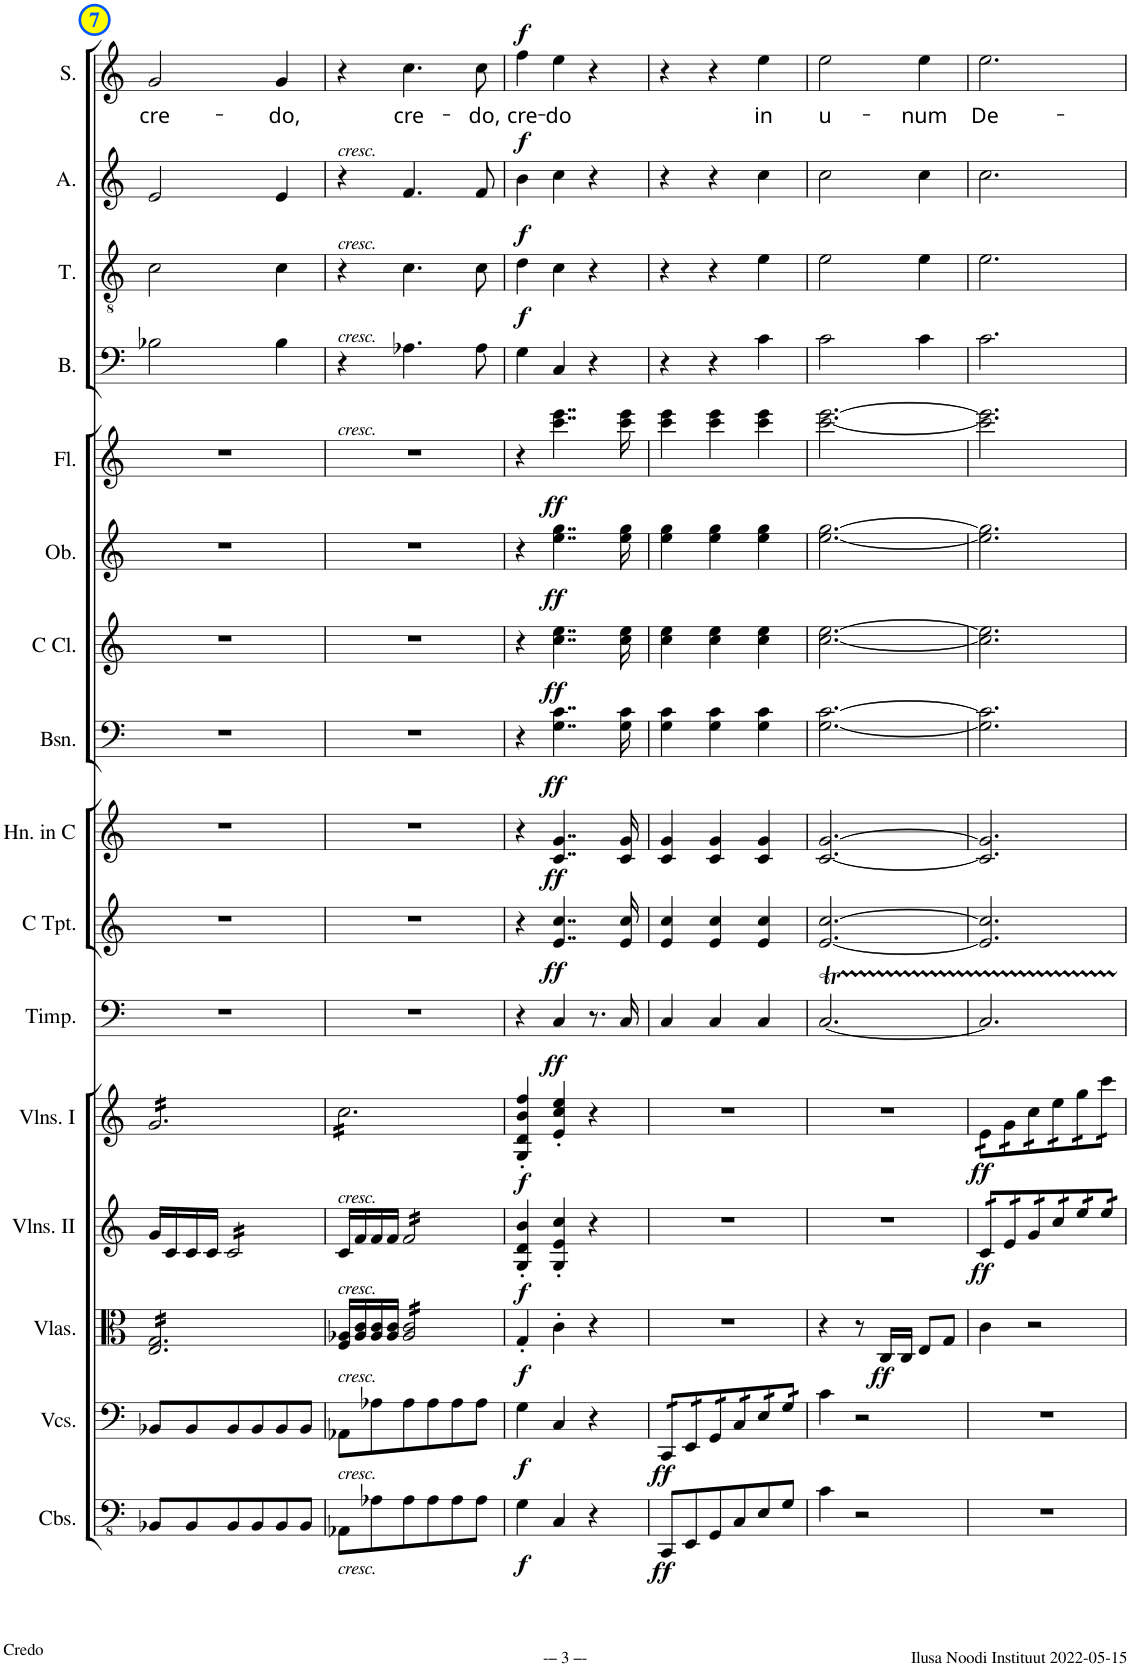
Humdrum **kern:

**kern	**dynam	**kern	**dynam	**kern	**dynam	**kern	**dynam	**kern	**dynam	**kern	**dynam	**kern	**dynam	**kern	**dynam	**kern	**dynam	**kern	**dynam	**kern	**dynam	**kern	**dynam	**kern	**dynam	**kern	**dynam	**kern	**dynam	**kern	**text	**dynam
*part16	*part16	*part15	*part15	*part14	*part14	*part13	*part13	*part12	*part12	*part11	*part11	*part10	*part10	*part9	*part9	*part8	*part8	*part7	*part7	*part6	*part6	*part5	*part5	*part4	*part4	*part3	*part3	*part2	*part2	*part1	*part1	*part1
*staff16	*staff16	*staff15	*staff15	*staff14	*staff14	*staff13	*staff13	*staff12	*staff12	*staff11	*staff11	*staff10	*staff10	*staff9	*staff9	*staff8	*staff8	*staff7	*staff7	*staff6	*staff6	*staff5	*staff5	*staff4	*staff4	*staff3	*staff3	*staff2	*staff2	*staff1	*staff1	*staff1
*I"Contrabasses	*	*I"Violoncellos	*	*I"Violas	*	*I"Violins II	*	*I"Violins I	*	*I"Timpani	*	*I"C Trumpet	*	*I"Horn in C	*	*I"Bassoon	*	*I"C Clarinet	*	*I"Oboe	*	*I"Flute	*	*I"Bass	*	*I"Tenor	*	*I"Alto	*	*I"Soprano	*	*
*I'Cbs.	*	*I'Vcs.	*	*I'Vlas.	*	*I'Vlns. II	*	*I'Vlns. I	*	*I'Timp.	*	*I'C Tpt.	*	*I'Hn. in C	*	*I'Bsn.	*	*I'C Cl.	*	*I'Ob.	*	*I'Fl.	*	*I'B.	*	*I'T.	*	*I'A.	*	*I'S.	*	*
!!LO:PB:g=z
*clefFv4	*	*clefF4	*	*clefC3	*	*clefG2	*	*clefG2	*	*clefF4	*	*clefG2	*	*clefG2	*	*clefF4	*	*clefG2	*	*clefG2	*	*clefG2	*	*clefF4	*	*clefGv2	*	*clefG2	*	*clefG2	*	*
*	*	*	*	*	*	*	*	*	*	*	*	*	*	*Trd4c7	*	*	*	*Trd1c2	*	*	*	*	*	*	*	*	*	*	*	*	*	*
*k[]	*	*k[]	*	*k[]	*	*k[]	*	*k[]	*	*k[]	*	*k[]	*	*k[]	*	*k[]	*	*k[]	*	*k[]	*	*k[]	*	*k[]	*	*k[]	*	*k[]	*	*k[]	*	*
*M3/4	*	*M3/4	*	*M3/4	*	*M3/4	*	*M3/4	*	*M3/4	*	*M3/4	*	*M3/4	*	*M3/4	*	*M3/4	*	*M3/4	*	*M3/4	*	*M3/4	*	*M3/4	*	*M3/4	*	*M3/4	*	*
=7	=7	=7	=7	=7	=7	=7	=7	=7	=7	=7	=7	=7	=7	=7	=7	=7	=7	=7	=7	=7	=7	=7	=7	=7	=7	=7	=7	=7	=7	=7	=7	=7
!	!	!	!	!	!	!	!	!	!	!	!	!	!	!	!	!	!	!	!	!	!	!	!	!	!	!	!	!	!	!	!LO:LY:b	!
*	*	*	*	*tremolo	*	*	*	*	*	*	*	*	*	*	*	*	*	*	*	*	*	*	*	*	*	*	*	*	*	*	*	*
*	*	*	*	*	*	*	*	*tremolo	*	*	*	*	*	*	*	*	*	*	*	*	*	*	*	*	*	*	*	*	*	*	*	*
8BBB-X/L	.	8BB-X/L	.	16E/ 16G/LL	.	16g/LL	.	16g/LL	.	2.r	.	2.r	.	2.r	.	2.r	.	2.r	.	2.r	.	2.r	.	2B-X\	.	2c\	.	2e/	.	2g/	cre-	.
.	.	.	.	16E/ 16G/	.	16c/	.	16g/	.	.	.	.	.	.	.	.	.	.	.	.	.	.	.	.	.	.	.	.	.	.	.	.
8BBB-/	.	8BB-/	.	16E/ 16G/	.	16c/	.	16g/	.	.	.	.	.	.	.	.	.	.	.	.	.	.	.	.	.	.	.	.	.	.	.	.
.	.	.	.	16E/ 16G/	.	16c/JJ	.	16g/	.	.	.	.	.	.	.	.	.	.	.	.	.	.	.	.	.	.	.	.	.	.	.	.
*	*	*	*	*	*	*tremolo	*	*	*	*	*	*	*	*	*	*	*	*	*	*	*	*	*	*	*	*	*	*	*	*	*	*
8BBB-/	.	8BB-/	.	16E/ 16G/	.	16c/LL	.	16g/	.	.	.	.	.	.	.	.	.	.	.	.	.	.	.	.	.	.	.	.	.	.	.	.
.	.	.	.	16E/ 16G/	.	16c/	.	16g/	.	.	.	.	.	.	.	.	.	.	.	.	.	.	.	.	.	.	.	.	.	.	.	.
8BBB-/	.	8BB-/	.	16E/ 16G/	.	16c/	.	16g/	.	.	.	.	.	.	.	.	.	.	.	.	.	.	.	.	.	.	.	.	.	.	.	.
.	.	.	.	16E/ 16G/	.	16c/	.	16g/	.	.	.	.	.	.	.	.	.	.	.	.	.	.	.	.	.	.	.	.	.	.	.	.
!	!	!	!	!	!	!	!	!	!	!	!	!	!	!	!	!	!	!	!	!	!	!	!	!	!	!	!	!	!	!	!LO:LY:b	!
8BBB-/	.	8BB-/	.	16E/ 16G/	.	16c/	.	16g/	.	.	.	.	.	.	.	.	.	.	.	.	.	.	.	4B-\	.	4c\	.	4e/	.	4g/	-do,	.
.	.	.	.	16E/ 16G/	.	16c/	.	16g/	.	.	.	.	.	.	.	.	.	.	.	.	.	.	.	.	.	.	.	.	.	.	.	.
8BBB-/J	.	8BB-/J	.	16E/ 16G/	.	16c/	.	16g/	.	.	.	.	.	.	.	.	.	.	.	.	.	.	.	.	.	.	.	.	.	.	.	.
.	.	.	.	16E/ 16G/JJ	.	16c/JJ	.	16g/JJ	.	.	.	.	.	.	.	.	.	.	.	.	.	.	.	.	.	.	.	.	.	.	.	.
*	*	*	*	*	*	*Xtremolo	*	*	*	*	*	*	*	*	*	*	*	*	*	*	*	*	*	*	*	*	*	*	*	*	*	*
*	*	*	*	*Xtremolo	*	*	*	*	*	*	*	*	*	*	*	*	*	*	*	*	*	*	*	*	*	*	*	*	*	*	*	*
=8	=8	=8	=8	=8	=8	=8	=8	=8	=8	=8	=8	=8	=8	=8	=8	=8	=8	=8	=8	=8	=8	=8	=8	=8	=8	=8	=8	=8	=8	=8	=8	=8
!	!	!	!	!	!	!	!	!	!	!	!	!	!	!	!	!	!	!	!	!	!	!	!	!	!	!	!	!LO:TX:a:i:t=cresc.	!	!	!	!
!	!	!	!	!	!	!	!	!	!	!	!	!	!	!	!	!	!	!	!	!	!	!	!	!	!	!LO:TX:a:i:t=cresc.	!	!	!	!	!	!
!	!	!	!	!	!	!	!	!	!	!	!	!	!	!	!	!	!	!	!	!	!	!	!	!LO:TX:a:i:t=cresc.	!	!	!	!	!	!	!	!
!	!	!	!	!	!	!	!	!	!	!	!	!	!	!	!	!	!	!	!	!	!	!LO:TX:a:i:t=cresc.	!	!	!	!	!	!	!	!	!	!
!	!	!	!	!	!	!LO:TX:a:i:t=cresc.	!	!	!	!	!	!	!	!	!	!	!	!	!	!	!	!	!	!	!	!	!	!	!	!	!	!
!	!	!	!	!LO:TX:a:i:t=cresc.	!	!	!	!	!	!	!	!	!	!	!	!	!	!	!	!	!	!	!	!	!	!	!	!	!	!	!	!
!	!	!LO:TX:a:i:t=cresc.	!	!	!	!	!	!	!	!	!	!	!	!	!	!	!	!	!	!	!	!	!	!	!	!	!	!	!	!	!	!
!LO:TX:a:i:t=cresc.	!	!	!	!	!	!	!	!	!	!	!	!	!	!	!	!	!	!	!	!	!	!	!	!	!	!	!	!	!	!	!	!
!LO:TX:b:i:t=cresc.	!	!	!	!	!	!	!	!	!	!	!	!	!	!	!	!	!	!	!	!	!	!	!	!	!	!	!	!	!	!	!	!
8AAA-X\L	.	8AA-X\L	.	16F/ 16A-X/LL	.	16c/LL	.	16cc\LL	.	2.r	.	2.r	.	2.r	.	2.r	.	2.r	.	2.r	.	2.r	.	4r	.	4r	.	4r	.	4r	.	.
.	.	.	.	16A-/ 16c/	.	16f/	.	16cc\	.	.	.	.	.	.	.	.	.	.	.	.	.	.	.	.	.	.	.	.	.	.	.	.
8AA-X\	.	8A-X\	.	16A-/ 16c/	.	16f/	.	16cc\	.	.	.	.	.	.	.	.	.	.	.	.	.	.	.	.	.	.	.	.	.	.	.	.
.	.	.	.	16A-/ 16c/JJ	.	16f/JJ	.	16cc\	.	.	.	.	.	.	.	.	.	.	.	.	.	.	.	.	.	.	.	.	.	.	.	.
!	!	!	!	!	!	!	!	!	!	!	!	!	!	!	!	!	!	!	!	!	!	!	!	!	!	!	!	!	!	!	!LO:LY:b	!
*	*	*	*	*tremolo	*	*	*	*	*	*	*	*	*	*	*	*	*	*	*	*	*	*	*	*	*	*	*	*	*	*	*	*
*	*	*	*	*	*	*tremolo	*	*	*	*	*	*	*	*	*	*	*	*	*	*	*	*	*	*	*	*	*	*	*	*	*	*
8AA-\	.	8A-\	.	16A-/ 16c/LL	.	16f/LL	.	16cc\	.	.	.	.	.	.	.	.	.	.	.	.	.	.	.	4.A-X\	.	4.c\	.	4.f/	.	4.cc\	cre-	.
.	.	.	.	16A-/ 16c/	.	16f/	.	16cc\	.	.	.	.	.	.	.	.	.	.	.	.	.	.	.	.	.	.	.	.	.	.	.	.
8AA-\	.	8A-\	.	16A-/ 16c/	.	16f/	.	16cc\	.	.	.	.	.	.	.	.	.	.	.	.	.	.	.	.	.	.	.	.	.	.	.	.
.	.	.	.	16A-/ 16c/	.	16f/	.	16cc\	.	.	.	.	.	.	.	.	.	.	.	.	.	.	.	.	.	.	.	.	.	.	.	.
8AA-\	.	8A-\	.	16A-/ 16c/	.	16f/	.	16cc\	.	.	.	.	.	.	.	.	.	.	.	.	.	.	.	.	.	.	.	.	.	.	.	.
.	.	.	.	16A-/ 16c/	.	16f/	.	16cc\	.	.	.	.	.	.	.	.	.	.	.	.	.	.	.	.	.	.	.	.	.	.	.	.
!	!	!	!	!	!	!	!	!	!	!	!	!	!	!	!	!	!	!	!	!	!	!	!	!	!	!	!	!	!	!	!LO:LY:b	!
8AA-\J	.	8A-\J	.	16A-/ 16c/	.	16f/	.	16cc\	.	.	.	.	.	.	.	.	.	.	.	.	.	.	.	8A-\	.	8c\	.	8f/	.	8cc\	-do,	.
.	.	.	.	16A-/ 16c/JJ	.	16f/JJ	.	16cc\JJ	.	.	.	.	.	.	.	.	.	.	.	.	.	.	.	.	.	.	.	.	.	.	.	.
*	*	*	*	*	*	*	*	*Xtremolo	*	*	*	*	*	*	*	*	*	*	*	*	*	*	*	*	*	*	*	*	*	*	*	*
*	*	*	*	*	*	*Xtremolo	*	*	*	*	*	*	*	*	*	*	*	*	*	*	*	*	*	*	*	*	*	*	*	*	*	*
*	*	*	*	*Xtremolo	*	*	*	*	*	*	*	*	*	*	*	*	*	*	*	*	*	*	*	*	*	*	*	*	*	*	*	*
=9	=9	=9	=9	=9	=9	=9	=9	=9	=9	=9	=9	=9	=9	=9	=9	=9	=9	=9	=9	=9	=9	=9	=9	=9	=9	=9	=9	=9	=9	=9	=9	=9
!	!LO:DY:b	!	!LO:DY:b	!	!LO:DY:b	!	!LO:DY:b	!	!LO:DY:b	!	!	!	!	!	!	!	!	!	!	!	!	!	!	!	!LO:DY:a	!	!LO:DY:a	!	!LO:DY:a	!	!LO:LY:b	!LO:DY:a
4GG\	f	4G\	f	4G'/	f	4G/' 4d/' 4b/'	f	4G/' 4d/' 4b/' 4ff/'	f	4r	.	4r	.	4r	.	4r	.	4r	.	4r	.	4r	.	4G\	f	4d\	f	4b\	f	4ff\	cre-	f
!	!	!	!	!	!	!	!	!	!	!	!LO:DY:b	!	!LO:DY:b	!	!LO:DY:b	!	!LO:DY:b	!	!LO:DY:b	!	!LO:DY:b	!	!LO:DY:b	!	!	!	!	!	!	!	!LO:LY:b	!
4CC/	.	4C/	.	4c'\	.	4G/' 4e/' 4cc/'	.	4e/' 4cc/' 4ee/'	.	4C/	ff	4..e/ 4..cc/	ff	4..c/ 4..g/	ff	4..G\ 4..c\	ff	4..cc\ 4..ee\	ff	4..ee\ 4..gg\	ff	4..ccc\ 4..eee\	ff	4C/	.	4c\	.	4cc\	.	4ee\	-do	.
4r	.	4r	.	4r	.	4r	.	4r	.	8.r	.	.	.	.	.	.	.	.	.	.	.	.	.	4r	.	4r	.	4r	.	4r	.	.
.	.	.	.	.	.	.	.	.	.	16C/	.	16e/ 16cc/	.	16c/ 16g/	.	16G\ 16c\	.	16cc\ 16ee\	.	16ee\ 16gg\	.	16ccc\ 16eee\	.	.	.	.	.	.	.	.	.	.
=10	=10	=10	=10	=10	=10	=10	=10	=10	=10	=10	=10	=10	=10	=10	=10	=10	=10	=10	=10	=10	=10	=10	=10	=10	=10	=10	=10	=10	=10	=10	=10	=10
!	!LO:DY:b	!	!LO:DY:b	!	!	!	!	!	!	!	!	!	!	!	!	!	!	!	!	!	!	!	!	!	!	!	!	!	!	!	!	!
*	*	*tremolo	*	*	*	*	*	*	*	*	*	*	*	*	*	*	*	*	*	*	*	*	*	*	*	*	*	*	*	*	*	*
8CCC/L	ff	16CC/LL	ff	2.r	.	2.r	.	2.r	.	4C/	.	4e/ 4cc/	.	4c/ 4g/	.	4G\ 4c\	.	4cc\ 4ee\	.	4ee\ 4gg\	.	4ccc\ 4eee\	.	4r	.	4r	.	4r	.	4r	.	.
.	.	16CC/	.	.	.	.	.	.	.	.	.	.	.	.	.	.	.	.	.	.	.	.	.	.	.	.	.	.	.	.	.	.
8EEE/	.	16EE/	.	.	.	.	.	.	.	.	.	.	.	.	.	.	.	.	.	.	.	.	.	.	.	.	.	.	.	.	.	.
.	.	16EE/	.	.	.	.	.	.	.	.	.	.	.	.	.	.	.	.	.	.	.	.	.	.	.	.	.	.	.	.	.	.
8GGG/	.	16GG/	.	.	.	.	.	.	.	4C/	.	4e/ 4cc/	.	4c/ 4g/	.	4G\ 4c\	.	4cc\ 4ee\	.	4ee\ 4gg\	.	4ccc\ 4eee\	.	4r	.	4r	.	4r	.	4r	.	.
.	.	16GG/	.	.	.	.	.	.	.	.	.	.	.	.	.	.	.	.	.	.	.	.	.	.	.	.	.	.	.	.	.	.
8CC/	.	16C/	.	.	.	.	.	.	.	.	.	.	.	.	.	.	.	.	.	.	.	.	.	.	.	.	.	.	.	.	.	.
.	.	16C/	.	.	.	.	.	.	.	.	.	.	.	.	.	.	.	.	.	.	.	.	.	.	.	.	.	.	.	.	.	.
!	!	!	!	!	!	!	!	!	!	!	!	!	!	!	!	!	!	!	!	!	!	!	!	!	!	!	!	!	!	!	!LO:LY:b	!
8EE/	.	16E/	.	.	.	.	.	.	.	4C/	.	4e/ 4cc/	.	4c/ 4g/	.	4G\ 4c\	.	4cc\ 4ee\	.	4ee\ 4gg\	.	4ccc\ 4eee\	.	4c\	.	4e\	.	4cc\	.	4ee\	in	.
.	.	16E/	.	.	.	.	.	.	.	.	.	.	.	.	.	.	.	.	.	.	.	.	.	.	.	.	.	.	.	.	.	.
8GG/J	.	16G/	.	.	.	.	.	.	.	.	.	.	.	.	.	.	.	.	.	.	.	.	.	.	.	.	.	.	.	.	.	.
.	.	16G/JJ	.	.	.	.	.	.	.	.	.	.	.	.	.	.	.	.	.	.	.	.	.	.	.	.	.	.	.	.	.	.
*	*	*Xtremolo	*	*	*	*	*	*	*	*	*	*	*	*	*	*	*	*	*	*	*	*	*	*	*	*	*	*	*	*	*	*
=11	=11	=11	=11	=11	=11	=11	=11	=11	=11	=11	=11	=11	=11	=11	=11	=11	=11	=11	=11	=11	=11	=11	=11	=11	=11	=11	=11	=11	=11	=11	=11	=11
!	!	!	!	!	!	!	!	!	!	!	!	!	!	!	!	!	!	!	!	!	!	!	!	!	!	!	!	!	!	!	!LO:LY:b	!
4C\	.	4c\	.	4r	.	2.r	.	2.r	.	[2.CT/	.	[2.e/ [2.cc/	.	[2.c/ [2.g/	.	[2.G\ [2.c\	.	[2.cc\ [2.ee\	.	[2.ee\ [2.gg\	.	[2.ccc\ [2.eee\	.	2c\	.	2e\	.	2cc\	.	2ee\	u-	.
2r	.	2r	.	8r	.	.	.	.	.	.	.	.	.	.	.	.	.	.	.	.	.	.	.	.	.	.	.	.	.	.	.	.
!	!	!	!	!	!LO:DY:b	!	!	!	!	!	!	!	!	!	!	!	!	!	!	!	!	!	!	!	!	!	!	!	!	!	!	!
.	.	.	.	16C/LL	ff	.	.	.	.	.	.	.	.	.	.	.	.	.	.	.	.	.	.	.	.	.	.	.	.	.	.	.
.	.	.	.	16C/JJ	.	.	.	.	.	.	.	.	.	.	.	.	.	.	.	.	.	.	.	.	.	.	.	.	.	.	.	.
!	!	!	!	!	!	!	!	!	!	!	!	!	!	!	!	!	!	!	!	!	!	!	!	!	!	!	!	!	!	!	!LO:LY:b	!
.	.	.	.	8E/L	.	.	.	.	.	.	.	.	.	.	.	.	.	.	.	.	.	.	.	4c\	.	4e\	.	4cc\	.	4ee\	-num	.
.	.	.	.	8G/J	.	.	.	.	.	.	.	.	.	.	.	.	.	.	.	.	.	.	.	.	.	.	.	.	.	.	.	.
=12	=12	=12	=12	=12	=12	=12	=12	=12	=12	=12	=12	=12	=12	=12	=12	=12	=12	=12	=12	=12	=12	=12	=12	=12	=12	=12	=12	=12	=12	=12	=12	=12
!	!	!	!	!	!	!	!LO:DY:b	!	!LO:DY:b	!	!	!	!	!	!	!	!	!	!	!	!	!	!	!	!	!	!	!	!	!	!LO:LY:b	!
*	*	*	*	*	*	*tremolo	*	*	*	*	*	*	*	*	*	*	*	*	*	*	*	*	*	*	*	*	*	*	*	*	*	*
*	*	*	*	*	*	*	*	*tremolo	*	*	*	*	*	*	*	*	*	*	*	*	*	*	*	*	*	*	*	*	*	*	*	*
2.r	.	2.r	.	4c\	.	16c/LL	ff	16e\LL	ff	2.CTTT/]	.	2.e/] 2.cc/]	.	2.c/] 2.g/]	.	2.G\] 2.c\]	.	2.cc\] 2.ee\]	.	2.ee\] 2.gg\]	.	2.ccc\] 2.eee\]	.	2.c\	.	2.e\	.	2.cc\	.	2.ee\	De-	.
.	.	.	.	.	.	16c/	.	16e\	.	.	.	.	.	.	.	.	.	.	.	.	.	.	.	.	.	.	.	.	.	.	.	.
.	.	.	.	.	.	16e/	.	16g\	.	.	.	.	.	.	.	.	.	.	.	.	.	.	.	.	.	.	.	.	.	.	.	.
.	.	.	.	.	.	16e/	.	16g\	.	.	.	.	.	.	.	.	.	.	.	.	.	.	.	.	.	.	.	.	.	.	.	.
.	.	.	.	2r	.	16g/	.	16cc\	.	.	.	.	.	.	.	.	.	.	.	.	.	.	.	.	.	.	.	.	.	.	.	.
.	.	.	.	.	.	16g/	.	16cc\	.	.	.	.	.	.	.	.	.	.	.	.	.	.	.	.	.	.	.	.	.	.	.	.
.	.	.	.	.	.	16cc/	.	16ee\	.	.	.	.	.	.	.	.	.	.	.	.	.	.	.	.	.	.	.	.	.	.	.	.
.	.	.	.	.	.	16cc/	.	16ee\	.	.	.	.	.	.	.	.	.	.	.	.	.	.	.	.	.	.	.	.	.	.	.	.
.	.	.	.	.	.	16ee/	.	16gg\	.	.	.	.	.	.	.	.	.	.	.	.	.	.	.	.	.	.	.	.	.	.	.	.
.	.	.	.	.	.	16ee/	.	16gg\	.	.	.	.	.	.	.	.	.	.	.	.	.	.	.	.	.	.	.	.	.	.	.	.
.	.	.	.	.	.	16ee/	.	16ccc\	.	.	.	.	.	.	.	.	.	.	.	.	.	.	.	.	.	.	.	.	.	.	.	.
.	.	.	.	.	.	16ee/JJ	.	16ccc\JJ	.	.	.	.	.	.	.	.	.	.	.	.	.	.	.	.	.	.	.	.	.	.	.	.
*	*	*	*	*	*	*	*	*Xtremolo	*	*	*	*	*	*	*	*	*	*	*	*	*	*	*	*	*	*	*	*	*	*	*	*
*	*	*	*	*	*	*Xtremolo	*	*	*	*	*	*	*	*	*	*	*	*	*	*	*	*	*	*	*	*	*	*	*	*	*	*
=	=	=	=	=	=	=	=	=	=	=	=	=	=	=	=	=	=	=	=	=	=	=	=	=	=	=	=	=	=	=	=	=
*-	*-	*-	*-	*-	*-	*-	*-	*-	*-	*-	*-	*-	*-	*-	*-	*-	*-	*-	*-	*-	*-	*-	*-	*-	*-	*-	*-	*-	*-	*-	*-	*-
